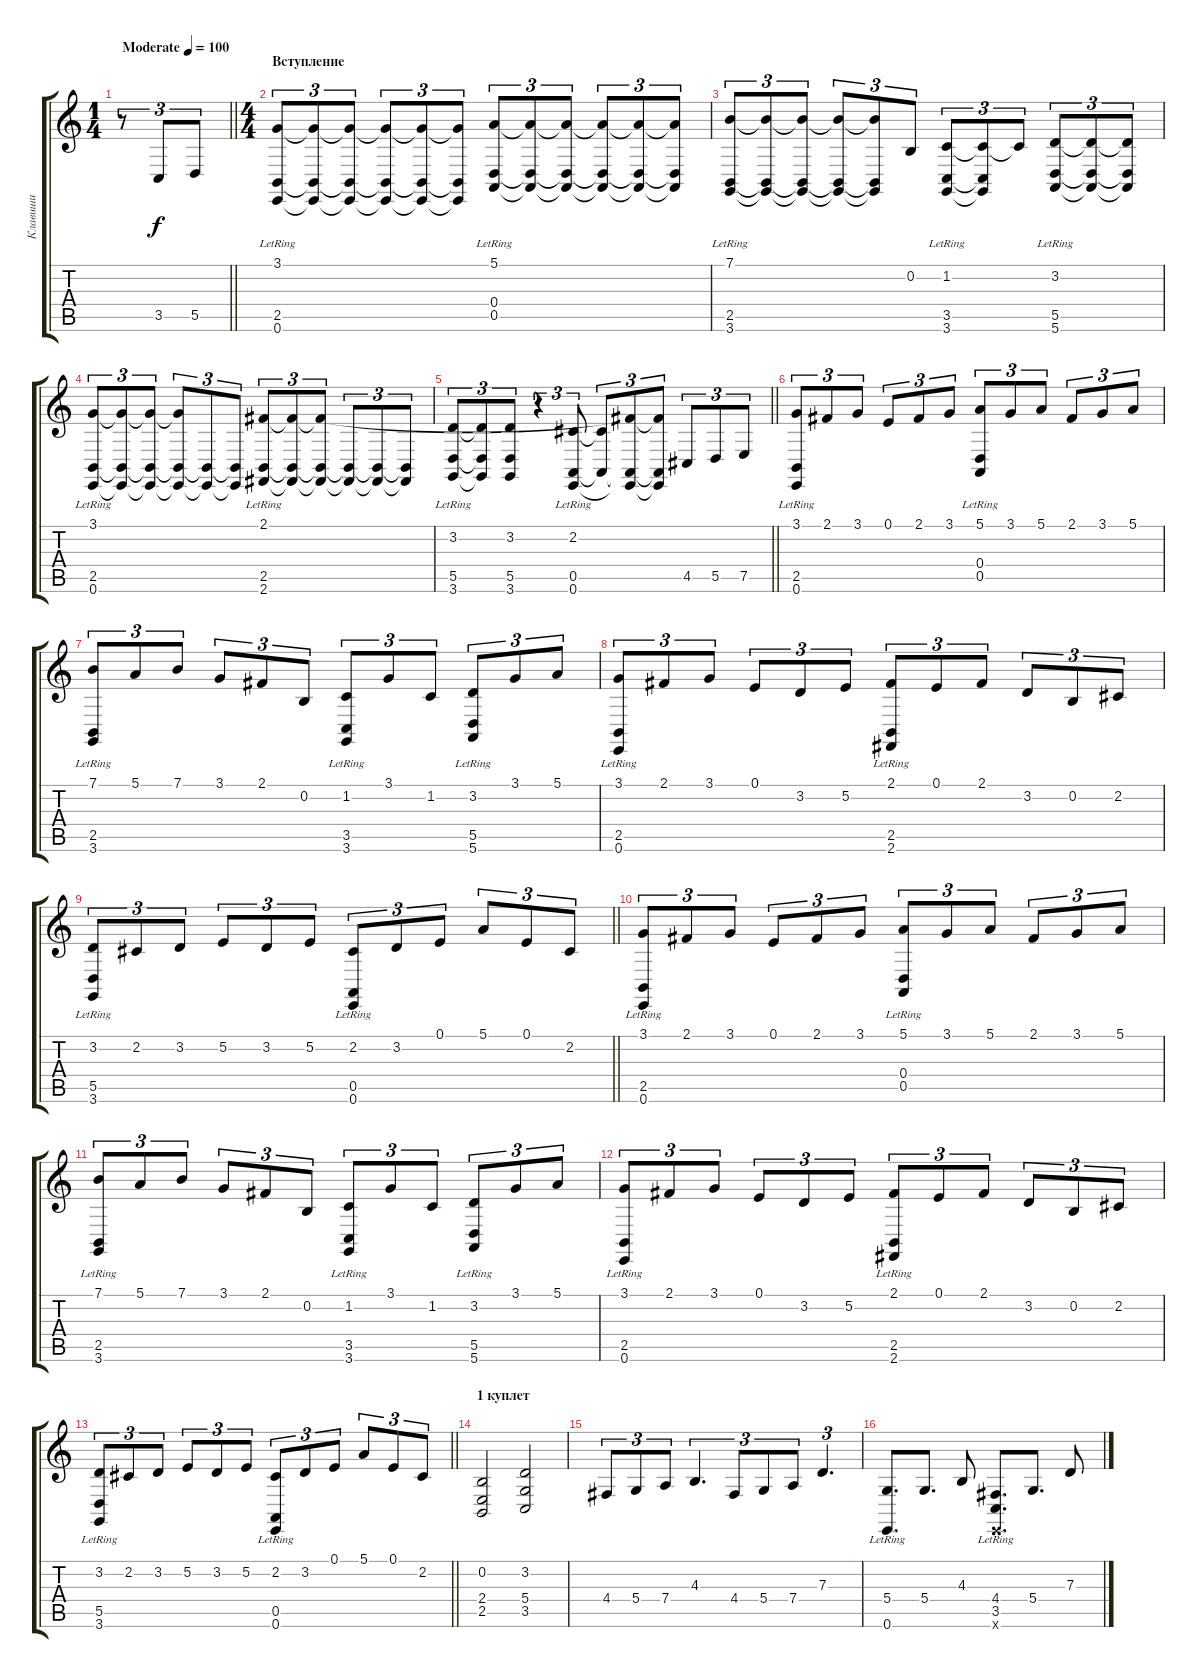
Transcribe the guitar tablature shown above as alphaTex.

\track ("Клавиши" "Клавиши") {instrument brightacousticpiano}
\staff {score tabs}
\tuning (E4 B3 G3 D3 A2 E2) {hide}
\ts (1 4)
\tempo (100 "Moderate")
\clef g2
\barLineRight lightlight
\ks c
r.8{tu (3 2) dy f instrument brightacousticpiano} 3.5.8{tu (3 2)} 5.5.8{tu (3 2)} |
\ts (4 4)
\section ("" "Вступление")
(3.1 2.5{lr} 0.6{lr}).8{tu (3 2)} (3.1{t} 2.5{t} 0.6{t}).8{tu (3 2)} (3.1{t} 2.5{t} 0.6{t}).8{tu (3 2)} (3.1{t} 2.5{t} 0.6{t}).8{tu (3 2)} (3.1{t} 2.5{t} 0.6{t}).8{tu (3 2)} (3.1{t} 2.5{t} 0.6{t}).8{tu (3 2)} (5.1 0.4{lr} 0.5{lr}).8{tu (3 2)} (5.1{t} 0.4{t} 0.5{t}).8{tu (3 2)} (5.1{t} 0.4{t} 0.5{t}).8{tu (3 2)} (5.1{t} 0.4{t} 0.5{t}).8{tu (3 2)} (5.1{t} 0.4{t} 0.5{t}).8{tu (3 2)} (5.1{t} 0.4{t} 0.5{t}).8{tu (3 2)} |
(7.1 2.5 3.6{lr}).8{tu (3 2)} (7.1{t} 2.5{t} 3.6{t}).8{tu (3 2)} (7.1{t} 2.5{t} 3.6{t}).8{tu (3 2)} (7.1{t} 2.5{t} 3.6{t}).8{tu (3 2)} (7.1{t} 2.5{t} 3.6{t}).8{tu (3 2)} 0.2.8{tu (3 2)} (1.2 3.5{lr} 3.6{lr}).8{tu (3 2)} (1.2{t} 3.5{t} 3.6{t}).8{tu (3 2)} 1.2{t}.8{tu (3 2)} (3.2 5.5{lr} 5.6{lr}).8{tu (3 2)} (3.2{t} 5.5{t} 5.6{t}).8{tu (3 2)} (3.2{t} 5.5{t} 5.6{t}).8{tu (3 2)} |
(3.1 2.5{lr} 0.6{lr}).8{tu (3 2)} (3.1{t} 2.5{t} 0.6{t}).8{tu (3 2)} (3.1{t} 2.5{t} 0.6{t}).8{tu (3 2)} (3.1{t} 2.5{t} 0.6{t}).8{tu (3 2)} (2.5{t} 0.6{t}).8{tu (3 2)} (2.5{t} 0.6{t}).8{tu (3 2)} (2.1 2.5{lr} 2.6{lr}).8{tu (3 2)} (2.1{t} 2.5{t} 2.6{t}).8{tu (3 2)} (2.1{t} 2.5{t} 2.6{t}).8{tu (3 2)} (2.5{t} 2.6{t}).8{tu (3 2)} (2.5{t} 2.6{t}).8{tu (3 2)} (2.5{t} 2.6{t}).8{tu (3 2)} |
\barLineRight lightlight
(3.2 5.5{lr} 3.6{lr}).8{tu (3 2)} (3.2{t} 5.5{t} 3.6{t}).8{tu (3 2)} (3.2 5.5 3.6).8{tu (3 2)} r.4{tu (3 2)} (2.2 0.5{lr} 0.6{lr}).8{tu (3 2)} (2.2{t} 0.5{t}).8{tu (3 2)} (2.1{t} 0.5{t} 0.6{t}).8{tu (3 2)} (2.1{t} 0.5{t} 0.6{t}).8{tu (3 2)} 4.5.8{tu (3 2)} 5.5.8{tu (3 2)} 7.5.8{tu (3 2)} |
(3.1 2.5{lr} 0.6{lr}).8{tu (3 2)} 2.1.8{tu (3 2)} 3.1.8{tu (3 2)} 0.1.8{tu (3 2)} 2.1.8{tu (3 2)} 3.1.8{tu (3 2)} (5.1 0.4{lr} 0.5{lr}).8{tu (3 2)} 3.1.8{tu (3 2)} 5.1.8{tu (3 2)} 2.1.8{tu (3 2)} 3.1.8{tu (3 2)} 5.1.8{tu (3 2)} |
(7.1 2.5{lr} 3.6{lr}).8{tu (3 2)} 5.1.8{tu (3 2)} 7.1.8{tu (3 2)} 3.1.8{tu (3 2)} 2.1.8{tu (3 2)} 0.2.8{tu (3 2)} (1.2 3.5{lr} 3.6{lr}).8{tu (3 2)} 3.1.8{tu (3 2)} 1.2.8{tu (3 2)} (3.2 5.5{lr} 5.6{lr}).8{tu (3 2)} 3.1.8{tu (3 2)} 5.1.8{tu (3 2)} |
(3.1 2.5{lr} 0.6{lr}).8{tu (3 2)} 2.1.8{tu (3 2)} 3.1.8{tu (3 2)} 0.1.8{tu (3 2)} 3.2.8{tu (3 2)} 5.2.8{tu (3 2)} (2.1 2.5{lr} 2.6{lr}).8{tu (3 2)} 0.1.8{tu (3 2)} 2.1.8{tu (3 2)} 3.2.8{tu (3 2)} 0.2.8{tu (3 2)} 2.2.8{tu (3 2)} |
\barLineRight lightlight
(3.2 5.5{lr} 3.6{lr}).8{tu (3 2)} 2.2.8{tu (3 2)} 3.2.8{tu (3 2)} 5.2.8{tu (3 2)} 3.2.8{tu (3 2)} 5.2.8{tu (3 2)} (2.2 0.5{lr} 0.6{lr}).8{tu (3 2)} 3.2.8{tu (3 2)} 0.1.8{tu (3 2)} 5.1.8{tu (3 2)} 0.1.8{tu (3 2)} 2.2.8{tu (3 2)} |
(3.1 2.5{lr} 0.6{lr}).8{tu (3 2)} 2.1.8{tu (3 2)} 3.1.8{tu (3 2)} 0.1.8{tu (3 2)} 2.1.8{tu (3 2)} 3.1.8{tu (3 2)} (5.1 0.4{lr} 0.5{lr}).8{tu (3 2)} 3.1.8{tu (3 2)} 5.1.8{tu (3 2)} 2.1.8{tu (3 2)} 3.1.8{tu (3 2)} 5.1.8{tu (3 2)} |
(7.1 2.5{lr} 3.6{lr}).8{tu (3 2)} 5.1.8{tu (3 2)} 7.1.8{tu (3 2)} 3.1.8{tu (3 2)} 2.1.8{tu (3 2)} 0.2.8{tu (3 2)} (1.2 3.5{lr} 3.6{lr}).8{tu (3 2)} 3.1.8{tu (3 2)} 1.2.8{tu (3 2)} (3.2 5.5{lr} 5.6{lr}).8{tu (3 2)} 3.1.8{tu (3 2)} 5.1.8{tu (3 2)} |
(3.1 2.5{lr} 0.6{lr}).8{tu (3 2)} 2.1.8{tu (3 2)} 3.1.8{tu (3 2)} 0.1.8{tu (3 2)} 3.2.8{tu (3 2)} 5.2.8{tu (3 2)} (2.1 2.5{lr} 2.6{lr}).8{tu (3 2)} 0.1.8{tu (3 2)} 2.1.8{tu (3 2)} 3.2.8{tu (3 2)} 0.2.8{tu (3 2)} 2.2.8{tu (3 2)} |
\barLineRight lightlight
(3.2 5.5{lr} 3.6{lr}).8{tu (3 2)} 2.2.8{tu (3 2)} 3.2.8{tu (3 2)} 5.2.8{tu (3 2)} 3.2.8{tu (3 2)} 5.2.8{tu (3 2)} (2.2 0.5{lr} 0.6{lr}).8{tu (3 2)} 3.2.8{tu (3 2)} 0.1.8{tu (3 2)} 5.1.8{tu (3 2)} 0.1.8{tu (3 2)} 2.2.8{tu (3 2)} |
\section ("" "1 куплет")
(0.2 2.4 2.5).2{instrument stringensemble1} (3.2 5.4 3.5).2 |
4.4.8{tu (3 2)} 5.4.8{tu (3 2)} 7.4.8{tu (3 2)} 4.3.4{d tu (3 2)} 4.4.8{tu (3 2)} 5.4.8{tu (3 2)} 7.4.8{tu (3 2)} 7.3.4{d tu (3 2)} |
(5.4 0.6{lr}).8{d} 5.4.8{d} 4.3.8 (4.4 3.5{lr} 0.6{x}).8{d} 5.4.8{d} 7.3.8
